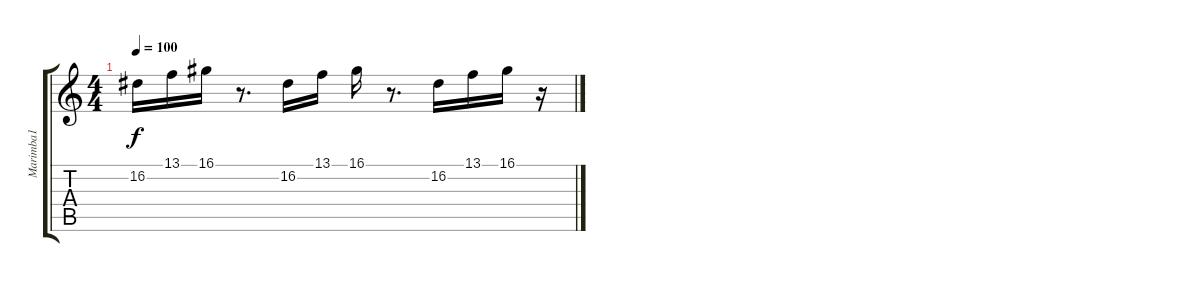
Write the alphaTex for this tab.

\track ("Marimba1" "Marimba1") {instrument marimba}
\staff {score tabs}
\tuning (E4 B3 G3 D3 A2 E2) {hide}
\ts (4 4)
\tempo 100
\clef g2
\ks c
16.2.16{dy f} 13.1.16 16.1.16 r.8{d} 16.2.16 13.1.16 16.1.16 r.8{d} 16.2.16 13.1.16 16.1.16 r.16
